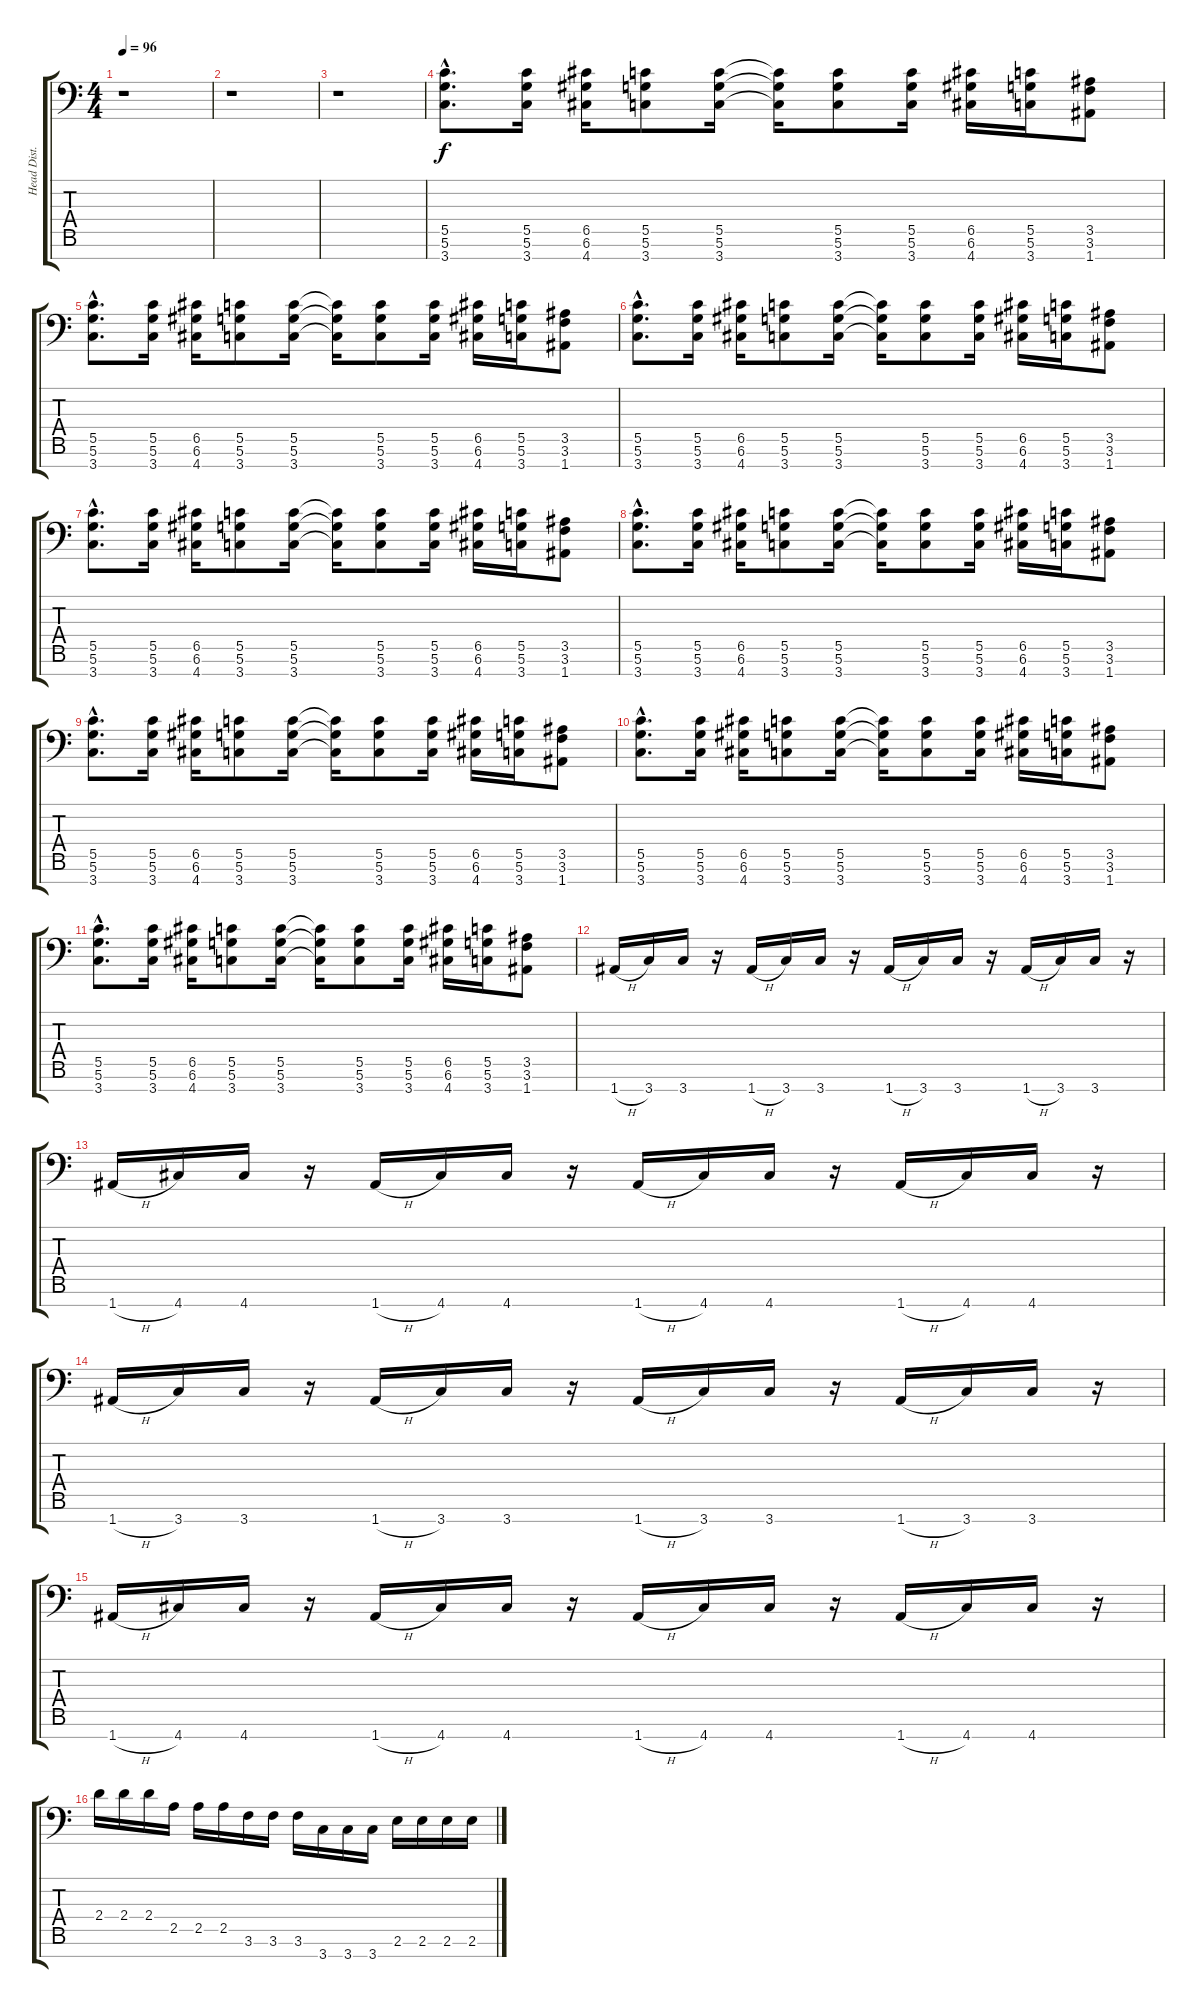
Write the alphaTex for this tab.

\track ("Head Dist." "Head Dist.") {instrument distortionguitar}
\staff {score tabs}
\tuning (D4 A3 F3 C3 G2 D2 A1) {hide}
\ts (4 4)
\tempo 96
\clef f4
\ks c
r.1{dy f} |
r.1 |
r.1 |
(5.5{hac} 5.6{hac} 3.7{hac}).8{d volume 16} (5.5 5.6 3.7).16 (6.5 6.6 4.7).16 (5.5 5.6 3.7).8 (5.5 5.6 3.7).16 (5.5{t} 5.6{t} 3.7{t}).16 (5.5 5.6 3.7).8 (5.5 5.6 3.7).16 (6.5 6.6 4.7).16 (5.5 5.6 3.7).16 (3.5 3.6 1.7).8 |
(5.5{hac} 5.6{hac} 3.7{hac}).8{d} (5.5 5.6 3.7).16 (6.5 6.6 4.7).16 (5.5 5.6 3.7).8 (5.5 5.6 3.7).16 (5.5{t} 5.6{t} 3.7{t}).16 (5.5 5.6 3.7).8 (5.5 5.6 3.7).16 (6.5 6.6 4.7).16 (5.5 5.6 3.7).16 (3.5 3.6 1.7).8 |
(5.5{hac} 5.6{hac} 3.7{hac}).8{d} (5.5 5.6 3.7).16 (6.5 6.6 4.7).16 (5.5 5.6 3.7).8 (5.5 5.6 3.7).16 (5.5{t} 5.6{t} 3.7{t}).16 (5.5 5.6 3.7).8 (5.5 5.6 3.7).16 (6.5 6.6 4.7).16 (5.5 5.6 3.7).16 (3.5 3.6 1.7).8 |
(5.5{hac} 5.6{hac} 3.7{hac}).8{d} (5.5 5.6 3.7).16 (6.5 6.6 4.7).16 (5.5 5.6 3.7).8 (5.5 5.6 3.7).16 (5.5{t} 5.6{t} 3.7{t}).16 (5.5 5.6 3.7).8 (5.5 5.6 3.7).16 (6.5 6.6 4.7).16 (5.5 5.6 3.7).16 (3.5 3.6 1.7).8 |
(5.5{hac} 5.6{hac} 3.7{hac}).8{d} (5.5 5.6 3.7).16 (6.5 6.6 4.7).16 (5.5 5.6 3.7).8 (5.5 5.6 3.7).16 (5.5{t} 5.6{t} 3.7{t}).16 (5.5 5.6 3.7).8 (5.5 5.6 3.7).16 (6.5 6.6 4.7).16 (5.5 5.6 3.7).16 (3.5 3.6 1.7).8 |
(5.5{hac} 5.6{hac} 3.7{hac}).8{d} (5.5 5.6 3.7).16 (6.5 6.6 4.7).16 (5.5 5.6 3.7).8 (5.5 5.6 3.7).16 (5.5{t} 5.6{t} 3.7{t}).16 (5.5 5.6 3.7).8 (5.5 5.6 3.7).16 (6.5 6.6 4.7).16 (5.5 5.6 3.7).16 (3.5 3.6 1.7).8 |
(5.5{hac} 5.6{hac} 3.7{hac}).8{d} (5.5 5.6 3.7).16 (6.5 6.6 4.7).16 (5.5 5.6 3.7).8 (5.5 5.6 3.7).16 (5.5{t} 5.6{t} 3.7{t}).16 (5.5 5.6 3.7).8 (5.5 5.6 3.7).16 (6.5 6.6 4.7).16 (5.5 5.6 3.7).16 (3.5 3.6 1.7).8 |
(5.5{hac} 5.6{hac} 3.7{hac}).8{d} (5.5 5.6 3.7).16 (6.5 6.6 4.7).16 (5.5 5.6 3.7).8 (5.5 5.6 3.7).16 (5.5{t} 5.6{t} 3.7{t}).16 (5.5 5.6 3.7).8 (5.5 5.6 3.7).16 (6.5 6.6 4.7).16 (5.5 5.6 3.7).16 (3.5 3.6 1.7).8 |
1.7{h}.16 3.7.16 3.7.16 r.16 1.7{h}.16 3.7.16 3.7.16 r.16 1.7{h}.16 3.7.16 3.7.16 r.16 1.7{h}.16 3.7.16 3.7.16 r.16 |
1.7{h}.16 4.7.16 4.7.16 r.16 1.7{h}.16 4.7.16 4.7.16 r.16 1.7{h}.16 4.7.16 4.7.16 r.16 1.7{h}.16 4.7.16 4.7.16 r.16 |
1.7{h}.16 3.7.16 3.7.16 r.16 1.7{h}.16 3.7.16 3.7.16 r.16 1.7{h}.16 3.7.16 3.7.16 r.16 1.7{h}.16 3.7.16 3.7.16 r.16 |
1.7{h}.16 4.7.16 4.7.16 r.16 1.7{h}.16 4.7.16 4.7.16 r.16 1.7{h}.16 4.7.16 4.7.16 r.16 1.7{h}.16 4.7.16 4.7.16 r.16 |
2.4.16 2.4.16 2.4.16 2.5.16 2.5.16 2.5.16 3.6.16 3.6.16 3.6.16 3.7.16 3.7.16 3.7.16 2.6.16 2.6.16 2.6.16 2.6.16
